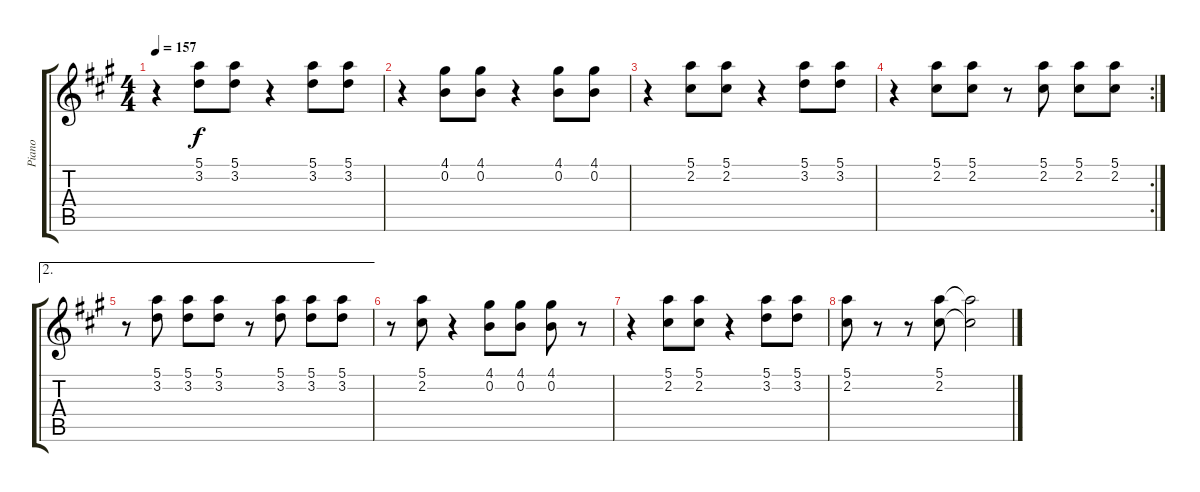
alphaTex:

\track ("Piano" "Piano") {instrument acousticgrandpiano}
\staff {score tabs}
\tuning (E5 B4 G4 D4 A3 E3) {hide}
\ts (4 4)
\tempo 157
\clef g2
\ks a
r.4{dy f} (5.1 3.2).8 (5.1 3.2).8 r.4 (5.1 3.2).8 (5.1 3.2).8 |
r.4 (4.1 0.2).8 (4.1 0.2).8 r.4 (4.1 0.2).8 (4.1 0.2).8 |
r.4 (5.1 2.2).8 (5.1 2.2).8 r.4 (5.1 3.2).8 (5.1 3.2).8 |
\rc 2
r.4 (5.1 2.2).8 (5.1 2.2).8 r.8 (5.1 2.2).8 (5.1 2.2).8 (5.1 2.2).8 |
\ae 2
r.8 (5.1 3.2).8 (5.1 3.2).8 (5.1 3.2).8 r.8 (5.1 3.2).8 (5.1 3.2).8 (5.1 3.2).8 |
r.8 (5.1 2.2).8 r.4 (4.1 0.2).8 (4.1 0.2).8 (4.1 0.2).8 r.8 |
r.4 (5.1 2.2).8 (5.1 2.2).8 r.4 (5.1 3.2).8 (5.1 3.2).8 |
(5.1 2.2).8 r.8 r.8 (5.1 2.2).8 (5.1{t} 2.2{t}).2
